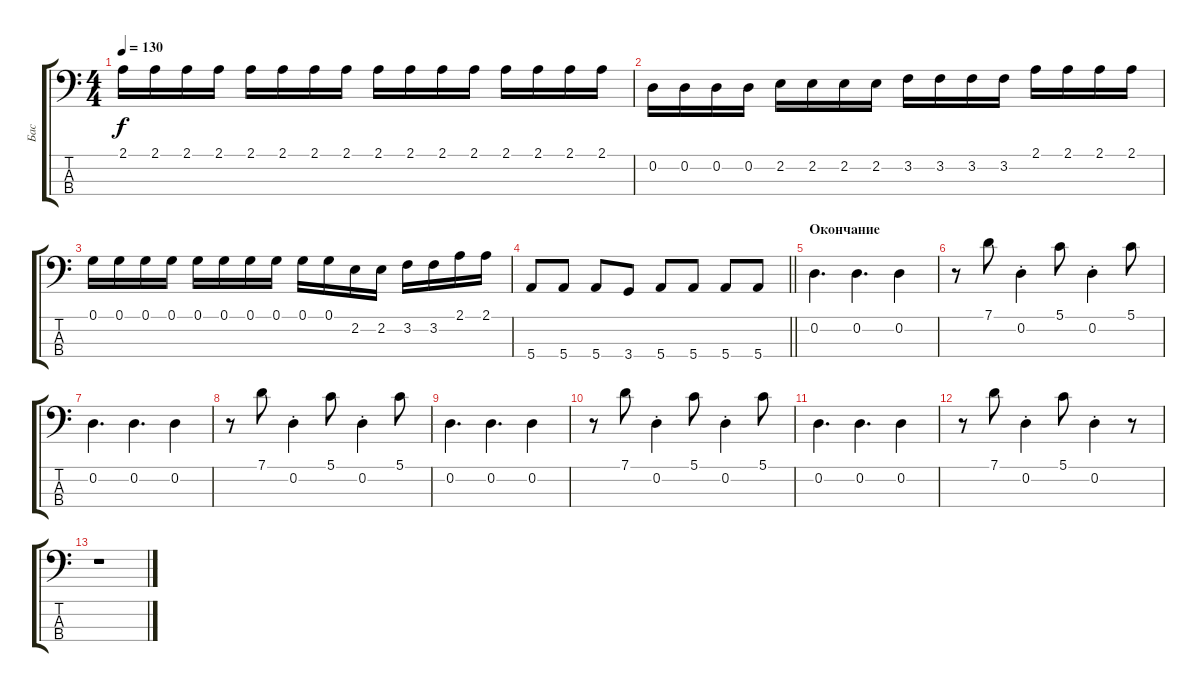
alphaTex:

\track ("Бас" "Бас") {instrument electricbassfinger}
\staff {score tabs}
\tuning (G2 D2 A1 E1) {hide}
\ts (4 4)
\tempo 130
\clef f4
\ks c
2.1.16{dy f} 2.1.16 2.1.16 2.1.16 2.1.16 2.1.16 2.1.16 2.1.16 2.1.16 2.1.16 2.1.16 2.1.16 2.1.16 2.1.16 2.1.16 2.1.16 |
0.2.16 0.2.16 0.2.16 0.2.16 2.2.16 2.2.16 2.2.16 2.2.16 3.2.16 3.2.16 3.2.16 3.2.16 2.1.16 2.1.16 2.1.16 2.1.16 |
0.1.16 0.1.16 0.1.16 0.1.16 0.1.16 0.1.16 0.1.16 0.1.16 0.1.16 0.1.16 2.2.16 2.2.16 3.2.16 3.2.16 2.1.16 2.1.16 |
\barLineRight lightlight
5.4.8 5.4.8 5.4.8 3.4.8 5.4.8 5.4.8 5.4.8 5.4.8 |
\section ("" "Окончание")
0.2.4{d} 0.2.4{d} 0.2.4 |
r.8 7.1.8 0.2{st}.4 5.1.8 0.2{st}.4 5.1.8 |
0.2.4{d} 0.2.4{d} 0.2.4 |
r.8 7.1.8 0.2{st}.4 5.1.8 0.2{st}.4 5.1.8 |
0.2.4{d} 0.2.4{d} 0.2.4 |
r.8 7.1.8 0.2{st}.4 5.1.8 0.2{st}.4 5.1.8 |
0.2.4{d} 0.2.4{d} 0.2.4 |
r.8 7.1.8 0.2{st}.4 5.1.8 0.2{st}.4 r.8 |
r.1
